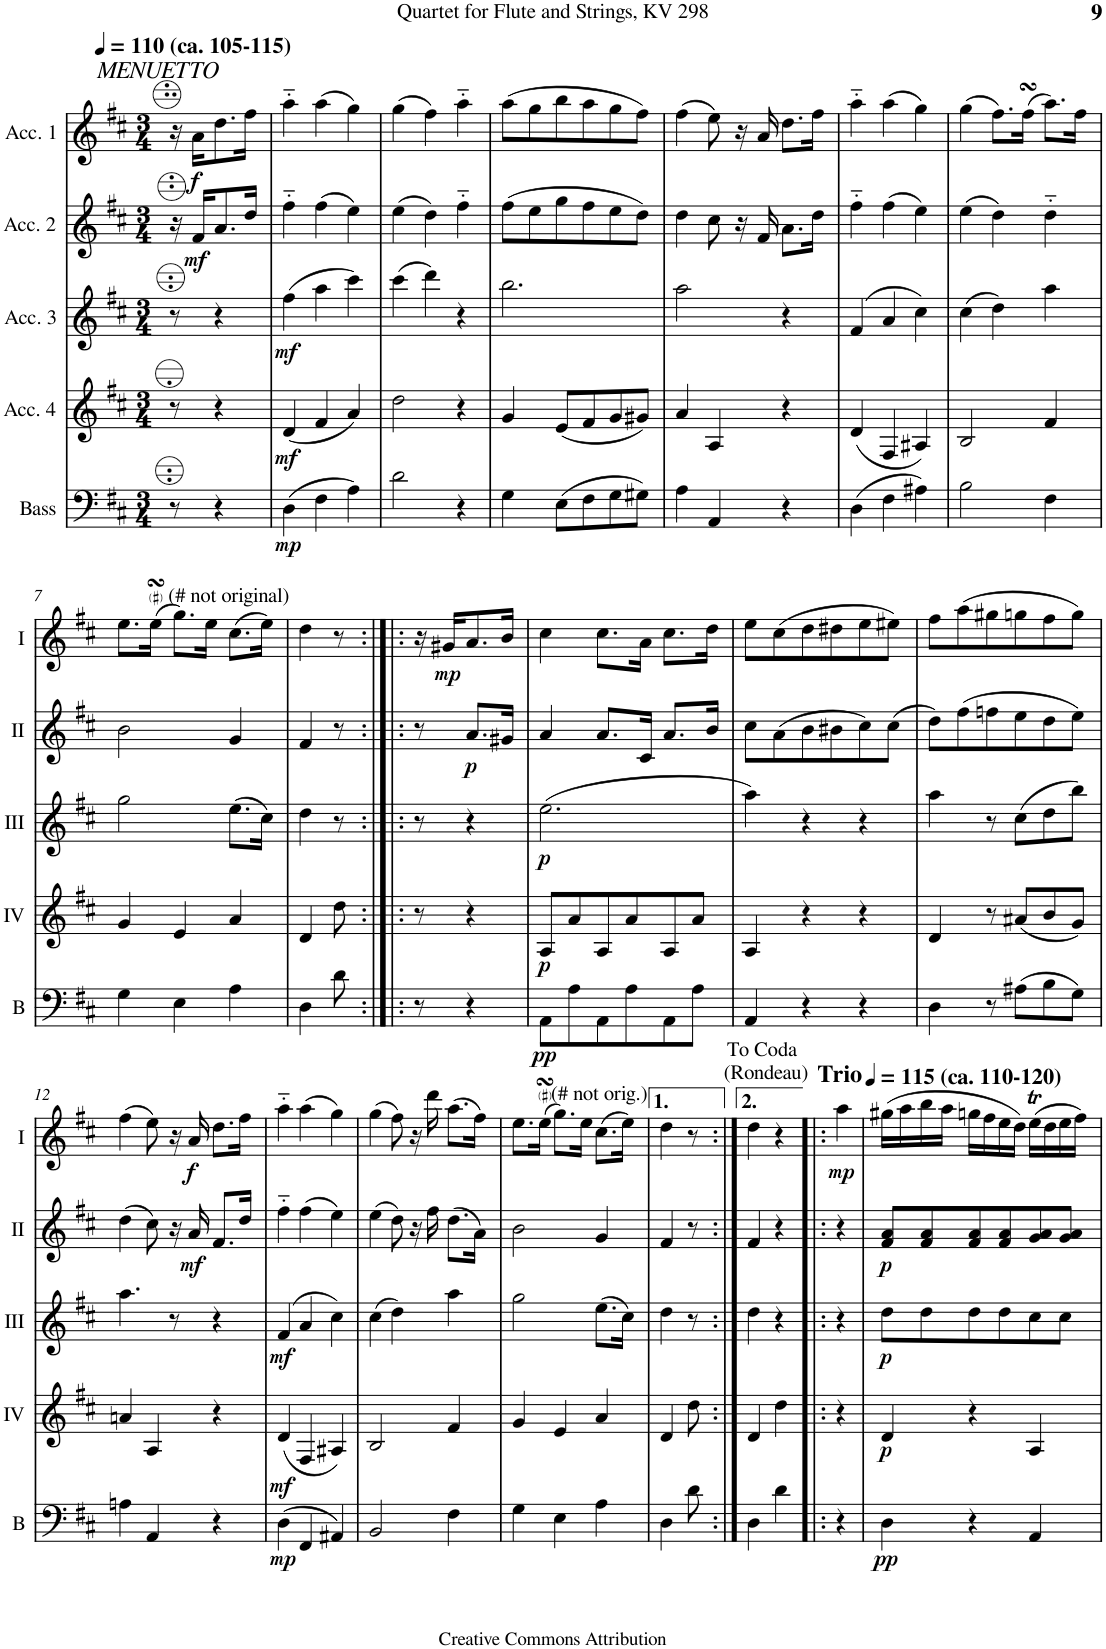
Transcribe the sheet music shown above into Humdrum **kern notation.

**kern	**dynam	**kern	**dynam	**kern	**dynam	**kern	**dynam	**kern	**dynam
*part5	*part5	*part4	*part4	*part3	*part3	*part2	*part2	*part1	*part1
*staff5	*staff5	*staff4	*staff4	*staff3	*staff3	*staff2	*staff2	*staff1	*staff1
*I"Bass	*	*I"Acc. 4	*	*I"Acc. 3	*	*I"Acc. 2	*	*I"Acc. 1	*
*I'B	*	*	*	*	*	*	*	*	*
!!LO:PB:g=z
*clefF4	*	*clefG2	*	*clefG2	*	*clefG2	*	*clefG2	*
*Trd7c12	*	*Trd7c12	*	*Trd7c12	*	*	*	*	*
*k[f#c#]	*	*k[f#c#]	*	*k[f#c#]	*	*k[f#c#]	*	*k[f#c#]	*
*M3/4	*	*M3/4	*	*M3/4	*	*M3/4	*	*M3/4	*
*MM110	*	*MM110	*	*MM110	*	*MM110	*	*MM110	*
=	=	=	=	=	=	=	=	=	=
!	!	!	!	!	!	!	!	!LO:TX:a:i:t=MENUETTO	!
!	!	!	!	!	!	!	!	!LO:TX:a:B:t=(ca. 105-115)	!
8r	.	8r	.	8r	.	16r	.	16r	.
!	!	!	!	!	!	!	!LO:DY:b	!	!LO:DY:b
.	.	.	.	.	.	16f#/KL	mf	16a\KL	f
4r	.	4r	.	4r	.	8.a/	.	8.dd\	.
.	.	.	.	.	.	16dd/Jk	.	16ff#\Jk	.
=1	=1	=1	=1	=1	=1	=1	=1	=1	=1
!	!LO:DY:b	!	!LO:DY:b	!	!LO:DY:b	!	!	!	!
(4D\	mp	(4d/	mf	(4ff#\	mf	4ff#\	.	4aa\	.
4F#\	.	4f#/	.	4aa\	.	(4ff#\	.	(4aa\	.
4A\)	.	4a/)	.	4ccc#\)	.	4ee\)	.	4gg\)	.
=2	=2	=2	=2	=2	=2	=2	=2	=2	=2
2d\	.	2dd\	.	(4ccc#\	.	(4ee\	.	(4gg\	.
.	.	.	.	4ddd\)	.	4dd\)	.	4ff#\)	.
4r	.	4r	.	4r	.	4ff#\	.	4aa\	.
=3	=3	=3	=3	=3	=3	=3	=3	=3	=3
4G\	.	4g/	.	2.bb\	.	(8ff#\L	.	(8aa\L	.
.	.	.	.	.	.	8ee\	.	8gg\	.
(8E\L	.	(8e/L	.	.	.	8gg\	.	8bb\	.
8F#\	.	8f#/	.	.	.	8ff#\	.	8aa\	.
8G\	.	8g/	.	.	.	8ee\	.	8gg\	.
8G#X\J)	.	8g#X/J)	.	.	.	8dd\J)	.	8ff#\J)	.
=4	=4	=4	=4	=4	=4	=4	=4	=4	=4
4A\	.	4a/	.	2aa\	.	4dd\	.	(4ff#\	.
4AA/	.	4A/	.	.	.	8cc#\	.	8ee\)	.
.	.	.	.	.	.	16r	.	16r	.
.	.	.	.	.	.	16f#/	.	16a/	.
4r	.	4r	.	4r	.	8.a\L	.	8.dd\L	.
.	.	.	.	.	.	16dd\Jk	.	16ff#\Jk	.
=5	=5	=5	=5	=5	=5	=5	=5	=5	=5
(4D\	.	(4d/	.	(4f#/	.	4ff#\	.	4aa\	.
4F#\	.	4F#/	.	4a/	.	(4ff#\	.	(4aa\	.
4A#X\)	.	4A#X/)	.	4cc#\)	.	4ee\)	.	4gg\)	.
=6	=6	=6	=6	=6	=6	=6	=6	=6	=6
2B\	.	2B/	.	(4cc#\	.	(4ee\	.	(4gg\	.
.	.	.	.	4dd\)	.	4dd\)	.	8.ff#\L)	.
.	.	.	.	.	.	.	.	(16ff#sSsS\Jk	.
4F#\	.	4f#/	.	4aa\	.	4dd\	.	8.aa\L)	.
.	.	.	.	.	.	.	.	16ff#\Jk	.
!!LO:LB:g=z
=7	=7	=7	=7	=7	=7	=7	=7	=7	=7
4G\	.	4g/	.	2gg\	.	2b\	.	8.ee\L	.
!	!	!	!	!	!	!	!	!LO:TX:a:t=(# not original)	!
!	!	!	!	!	!	!	!	!LO:TURN:lacc=#	!
.	.	.	.	.	.	.	.	(16eesSss\Jk	.
4E\	.	4e/	.	.	.	.	.	8.gg\L)	.
.	.	.	.	.	.	.	.	16ee\Jk	.
4A\	.	4a/	.	(8.ee\L	.	4g/	.	(8.cc#\L	.
.	.	.	.	16cc#\Jk)	.	.	.	16ee\Jk)	.
=8	=8	=8	=8	=8	=8	=8	=8	=8	=8
4D\	.	4d/	.	4dd\	.	4f#/	.	4dd\	.
8d\	.	8dd\	.	8r	.	8r	.	8r	.
=8X1:|!|:	=8X1:|!|:	=8X1:|!|:	=8X1:|!|:	=8X1:|!|:	=8X1:|!|:	=8X1:|!|:	=8X1:|!|:	=8X1:|!|:	=8X1:|!|:
8r	.	8r	.	8r	.	8r	.	16r	.
!	!	!	!	!	!	!	!	!	!LO:DY:b
.	.	.	.	.	.	.	.	16g#X/KL	mp
!	!	!	!	!	!	!	!LO:DY:b	!	!
4r	.	4r	.	4r	.	8.a/L	p	8.a/	.
.	.	.	.	.	.	16g#X/Jk	.	16b/Jk	.
=9	=9	=9	=9	=9	=9	=9	=9	=9	=9
!	!LO:DY:b	!	!LO:DY:b	!	!LO:DY:b	!	!	!	!
8AA\L	pp	8A/L	p	(2.ee\	p	4a/	.	4cc#\	.
8A\	.	8a/	.	.	.	.	.	.	.
8AA\	.	8A/	.	.	.	8.a/L	.	8.cc#\L	.
8A\	.	8a/	.	.	.	.	.	.	.
.	.	.	.	.	.	16c#/Jk	.	16a\Jk	.
8AA\	.	8A/	.	.	.	8.a/L	.	8.cc#\L	.
8A\J	.	8a/J	.	.	.	.	.	.	.
.	.	.	.	.	.	16b/Jk	.	16dd\Jk	.
=10	=10	=10	=10	=10	=10	=10	=10	=10	=10
4AA/	.	4A/	.	4aa\)	.	8cc#\L	.	8ee\L	.
.	.	.	.	.	.	(8a\	.	(8cc#\	.
4r	.	4r	.	4r	.	8b\	.	8dd\	.
.	.	.	.	.	.	8b#X\	.	8dd#X\	.
4r	.	4r	.	4r	.	8cc#\)	.	8ee\	.
.	.	.	.	.	.	(8cc#\J	.	8ee#X\J)	.
=11	=11	=11	=11	=11	=11	=11	=11	=11	=11
4D\	.	4d/	.	4aa\	.	8dd\L)	.	8ff#\L	.
.	.	.	.	.	.	(8ff#\	.	(8aa\	.
8r	.	8r	.	8r	.	8ffn\	.	8gg#X\	.
(8A#X\L	.	(8a#X/L	.	(8cc#\L	.	8ee\	.	8ggn\	.
8B\	.	8b/	.	8dd\	.	8dd\	.	8ff#\	.
8G\J)	.	8g/J)	.	8bb\J)	.	8ee\J)	.	8gg\J)	.
!!LO:LB:g=z
=12	=12	=12	=12	=12	=12	=12	=12	=12	=12
4An\	.	4an/	.	4.aa\	.	(4dd\	.	(4ff#\	.
4AA/	.	4A/	.	.	.	8cc#\)	.	8ee\)	.
.	.	.	.	8r	.	16r	.	16r	.
!	!	!	!	!	!	!	!LO:DY:b	!	!LO:DY:b
.	.	.	.	.	.	16a/	mf	16a/	f
4r	.	4r	.	4r	.	8.f#/L	.	8.dd\L	.
.	.	.	.	.	.	16dd/Jk	.	16ff#\Jk	.
=13	=13	=13	=13	=13	=13	=13	=13	=13	=13
!	!LO:DY:b	!	!LO:DY:b	!	!LO:DY:b	!	!	!	!
(4D\	mp	(4d/	mf	(4f#/	mf	4ff#\	.	4aa\	.
4FF#/	.	4F#/	.	4a/	.	(4ff#\	.	(4aa\	.
4AA#X/)	.	4A#X/)	.	4cc#\)	.	4ee\)	.	4gg\)	.
=14	=14	=14	=14	=14	=14	=14	=14	=14	=14
2BB/	.	2B/	.	(4cc#\	.	(4ee\	.	(4gg\	.
.	.	.	.	4dd\)	.	8dd\)	.	8ff#\)	.
.	.	.	.	.	.	16r	.	16r	.
.	.	.	.	.	.	16ff#\	.	16ddd\	.
4F#\	.	4f#/	.	4aa\	.	(8.dd\L	.	(8.aa\L	.
.	.	.	.	.	.	16a\Jk)	.	16ff#\Jk)	.
=15	=15	=15	=15	=15	=15	=15	=15	=15	=15
4G\	.	4g/	.	2gg\	.	2b\	.	8.ee\L	.
!	!	!	!	!	!	!	!	!LO:TX:a:t=(# not orig.)	!
!	!	!	!	!	!	!	!	!LO:TURN:lacc=#	!
.	.	.	.	.	.	.	.	(16eesSss\Jk	.
4E\	.	4e/	.	.	.	.	.	8.gg\L)	.
.	.	.	.	.	.	.	.	16ee\Jk	.
4A\	.	4a/	.	(8.ee\L	.	4g/	.	(8.cc#\L	.
.	.	.	.	16cc#\Jk)	.	.	.	16ee\Jk)	.
=16	=16	=16	=16	=16	=16	=16	=16	=16	=16
4D\	.	4d/	.	4dd\	.	4f#/	.	4dd\	.
8d\	.	8dd\	.	8r	.	8r	.	8r	.
=17:|!	=17:|!	=17:|!	=17:|!	=17:|!	=17:|!	=17:|!	=17:|!	=17:|!	=17:|!
4D\	.	4d/	.	4dd\	.	4f#/	.	4dd\	.
4d\	.	4dd\	.	4r	.	4r	.	4r	.
!	!	!	!	!	!	!	!	!LO:TX:a:t=To Coda   \n(Rondeau)	!
=17X2!|:	=17X2!|:	=17X2!|:	=17X2!|:	=17X2!|:	=17X2!|:	=17X2!|:	=17X2!|:	=17X2!|:	=17X2!|:
*	*	*	*	*	*	*	*	*MM115	*
!	!	!	!	!	!	!	!	!LO:TX:a:B:t=Trio	!
!	!	!	!	!	!	!	!	!LO:TX:a:B:t=(ca. 110-120)	!
!	!	!	!	!	!	!	!	!	!LO:DY:b
4r	.	4r	.	4r	.	4r	.	4aa\	mp
=18	=18	=18	=18	=18	=18	=18	=18	=18	=18
!	!LO:DY:b	!	!LO:DY:b	!	!LO:DY:b	!	!LO:DY:b	!	!
4D\	pp	4d/	p	8dd\L	p	8f#/ 8a/L	p	(16gg#X\LL	.
.	.	.	.	.	.	.	.	16aa\	.
.	.	.	.	8dd\	.	8f#/ 8a/	.	16bb\	.
.	.	.	.	.	.	.	.	16aa\JJ	.
4r	.	4r	.	8dd\	.	8f#/ 8a/	.	16ggn\LL	.
.	.	.	.	.	.	.	.	16ff#\	.
.	.	.	.	8dd\	.	8f#/ 8a/	.	16ee\	.
.	.	.	.	.	.	.	.	16dd\JJ)	.
4AA/	.	4A/	.	8cc#\	.	8g/ 8a/	.	(16eeT\LL	.
.	.	.	.	.	.	.	.	16dd\	.
.	.	.	.	8cc#\J	.	8g/ 8a/J	.	16ee\	.
.	.	.	.	.	.	.	.	16ff#\JJ)	.
=	=	=	=	=	=	=	=	=	=
*-	*-	*-	*-	*-	*-	*-	*-	*-	*-
